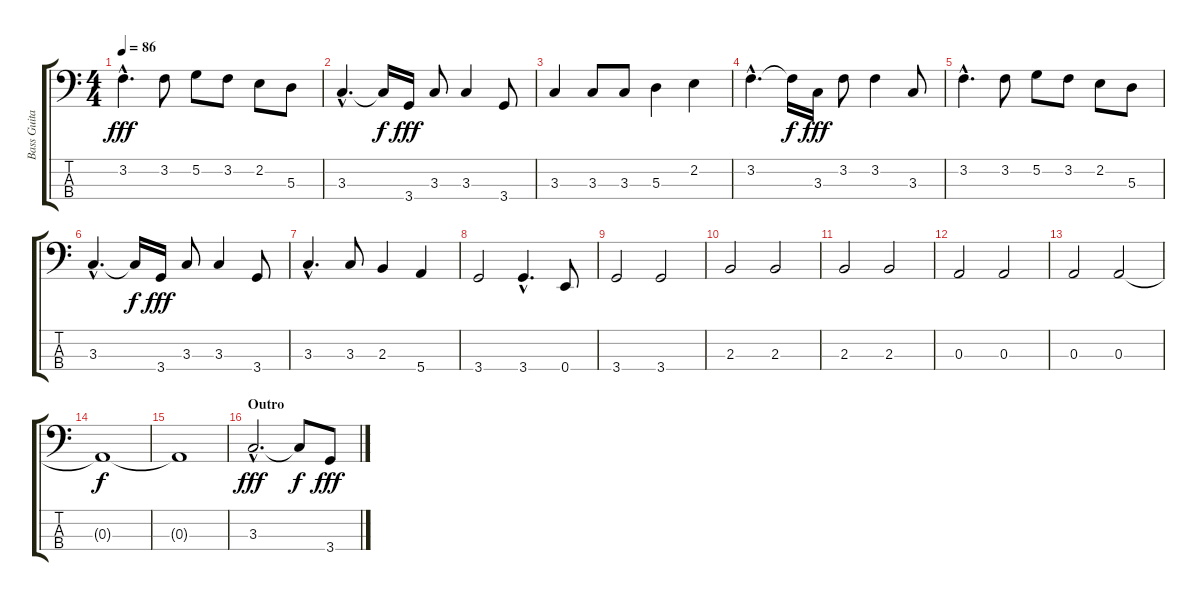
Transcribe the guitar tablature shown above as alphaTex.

\track ("Bass Guitar (Ritchie)" "Bass Guita") {instrument electricbasspick}
\staff {score tabs}
\tuning (G2 D2 A1 E1) {hide}
\ts (4 4)
\tempo 86
\clef f4
\ks c
3.2{hac}.4{d dy fff} 3.2.8 5.2.8 3.2.8 2.2.8 5.3.8 |
3.3{hac}.4{d} 3.3{t}.16{dy f} 3.4.16{dy fff} 3.3.8 3.3.4 3.4.8 |
3.3.4 3.3.8 3.3.8 5.3.4 2.2.4 |
3.2{hac}.4{d} 3.2{t}.16{dy f} 3.3.16{dy fff} 3.2.8 3.2.4 3.3.8 |
3.2{hac}.4{d} 3.2.8 5.2.8 3.2.8 2.2.8 5.3.8 |
3.3{hac}.4{d} 3.3{t}.16{dy f} 3.4.16{dy fff} 3.3.8 3.3.4 3.4.8 |
3.3{hac}.4{d} 3.3.8 2.3.4 5.4.4 |
3.4.2{volume 13} 3.4{hac}.4{d} 0.4.8 |
3.4.2 3.4.2 |
2.3.2 2.3.2 |
2.3.2 2.3.2 |
0.3.2 0.3.2 |
0.3.2 0.3.2 |
0.3{t}.1{dy f volume 0} |
0.3{t}.1 |
\section ("" "Outro")
3.3{hac}.2{d dy fff volume 13} 3.3{t}.8{dy f} 3.4.8{dy fff}
